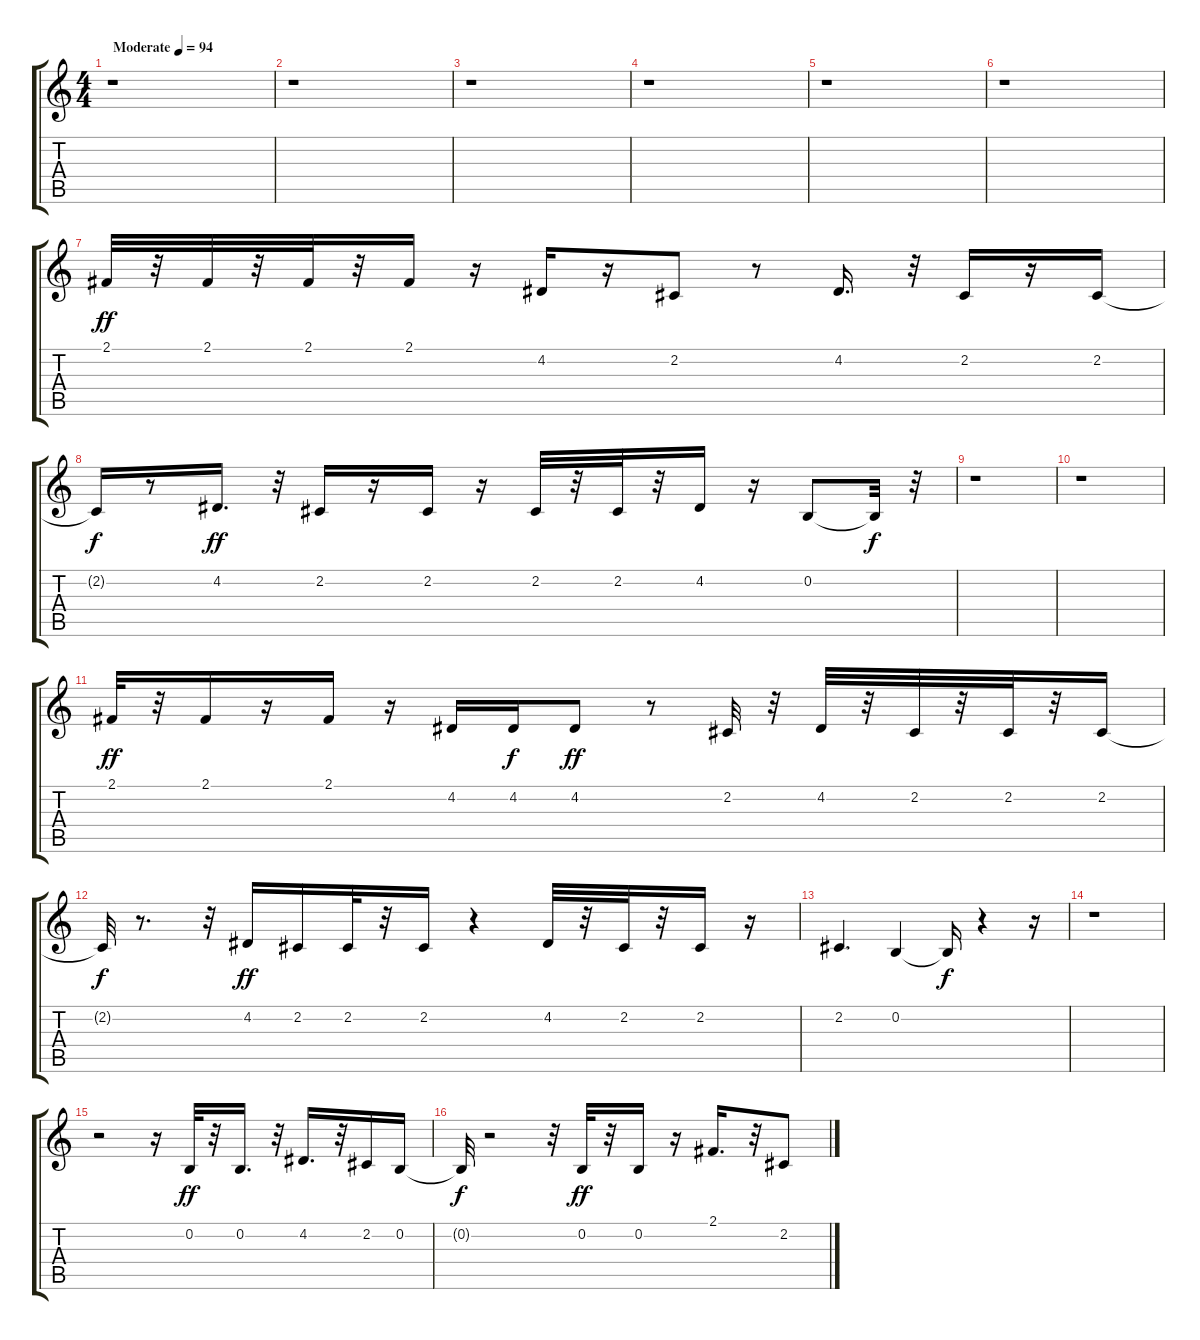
\track "" {instrument tenorsax}
\staff {score tabs}
\tuning (E4 B3 G3 D3 A2 E2) {hide}
\ts (4 4)
\tempo (94 "Moderate")
\clef g2
\ks c
r.1{dy ff instrument tenorsax} |
r.1 |
r.1 |
r.1 |
r.1 |
r.1 |
2.1.32 r.32 2.1.32 r.32 2.1.32 r.32 2.1.16 r.16 4.2.16 r.16 2.2.8 r.8 4.2.16{d} r.32 2.2.16 r.16 2.2.16 |
2.2{t}.16{dy f} r.8 4.2.16{d dy ff} r.32 2.2.16 r.16 2.2.16 r.16 2.2.32 r.32 2.2.32 r.32 4.2.16 r.16 0.2.8 0.2{t}.32{dy f} r.32 |
r.1 |
r.1 |
2.1.32{dy ff} r.32 2.1.16 r.16 2.1.16 r.16 4.2.16 4.2.16{dy f} 4.2.8{dy ff} r.8 2.2.32 r.32 4.2.32 r.32 2.2.32 r.32 2.2.32 r.32 2.2.16 |
2.2{t}.32{dy f} r.8{d} r.32 4.2.16{dy ff} 2.2.16 2.2.32 r.32 2.2.16 r.4 4.2.32 r.32 2.2.32 r.32 2.2.16 r.16 |
2.2.4{d} 0.2.4 0.2{t}.16{dy f} r.4 r.16 |
r.1 |
r.2 r.16 0.2.32{dy ff} r.32 0.2.16{d} r.32 4.2.16{d} r.32 2.2.16 0.2.16 |
0.2{t}.32{dy f} r.2 r.32 0.2.32{dy ff} r.32 0.2.16 r.16 2.1.16{d} r.32 2.2.8
